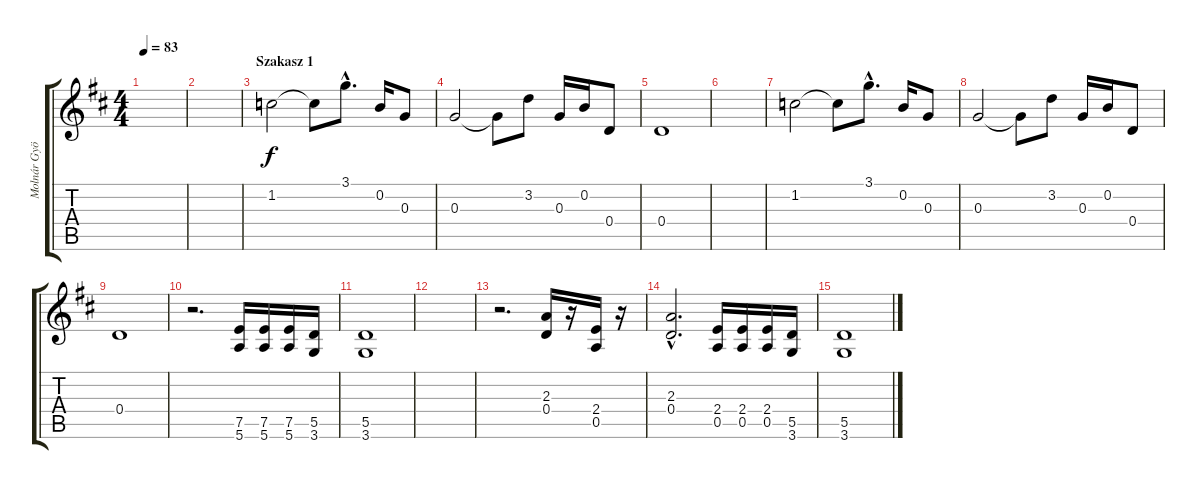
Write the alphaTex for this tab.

\track ("Molnár György \"Elefánt\" Gitár 2" "Molnár Gyö") {instrument acousticguitarsteel}
\staff {score tabs}
\tuning (E4 B3 G3 D3 A2 E2) {hide}
\ts (4 4)
\tempo 83
\clef g2
\ks d
|
|
\section ("" "Szakasz 1")
1.2.2 1.2{t}.8 3.1{hac}.8{d} 0.2.16 0.3.8 |
0.3.2 0.3{t}.8 3.2.8 0.3.16 0.2.16 0.4.8 |
0.4.1 |
|
1.2.2 1.2{t}.8 3.1{hac}.8{d} 0.2.16 0.3.8 |
0.3.2 0.3{t}.8 3.2.8 0.3.16 0.2.16 0.4.8 |
0.4.1 |
r.2{d} (7.5 5.6).16 (7.5 5.6).16 (7.5 5.6).16 (5.5 3.6).16 |
(5.5 3.6).1 |
|
r.2{d} (2.3 0.4).16 r.16 (2.4 0.5).16 r.16 |
(2.3{hac} 0.4{hac}).2{d} (2.4 0.5).16 (2.4 0.5).16 (2.4 0.5).16 (5.5 3.6).16 |
(5.5 3.6).1
